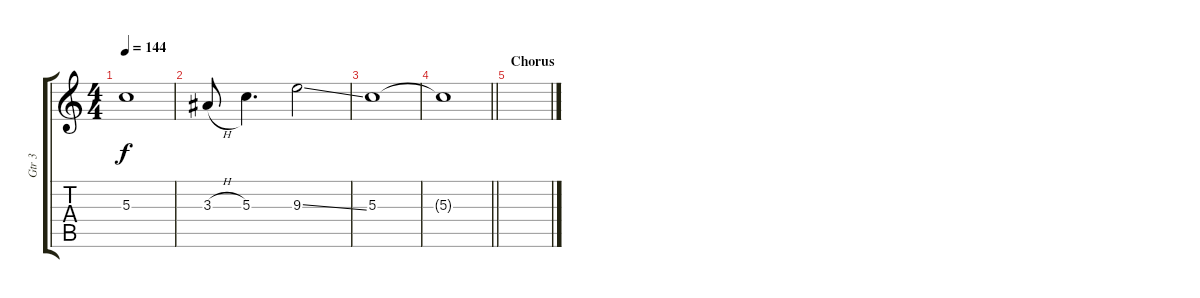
\track ("Gtr 3" "Gtr 3") {instrument electricguitarjazz}
\staff {score tabs}
\tuning (E4 B3 G3 D3 A2 E2) {hide}
\ts (4 4)
\tempo 144
\clef g2
\ks c
5.3.1{dy f} |
3.3{h}.8 5.3.4{d} 9.3{ss}.2 |
5.3.1 |
\barLineRight lightlight
5.3{t}.1 |
\section ("" "Chorus")
